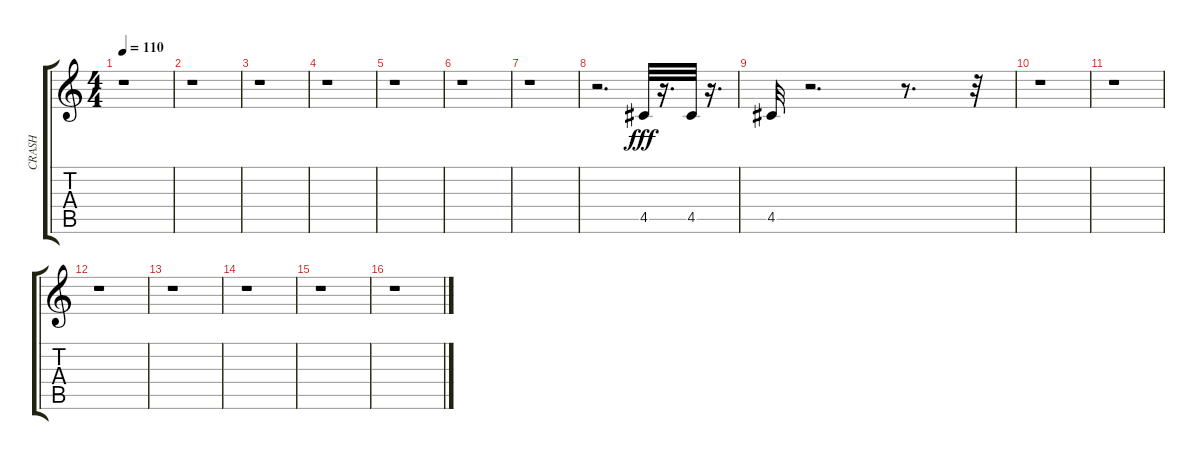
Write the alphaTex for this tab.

\track ("CRASH" "CRASH") {instrument acousticguitarsteel}
\staff {score tabs}
\tuning (E4 B3 G3 D3 A2 E2) {hide}
\ts (4 4)
\tempo 110
\clef g2
\ks c
r.1{dy fff} |
r.1 |
r.1 |
r.1 |
r.1 |
r.1 |
r.1 |
r.2{d} 4.5.32 r.16{d} 4.5.32 r.16{d} |
4.5.32 r.2{d} r.8{d} r.32 |
r.1 |
r.1 |
r.1 |
r.1 |
r.1 |
r.1 |
r.1
